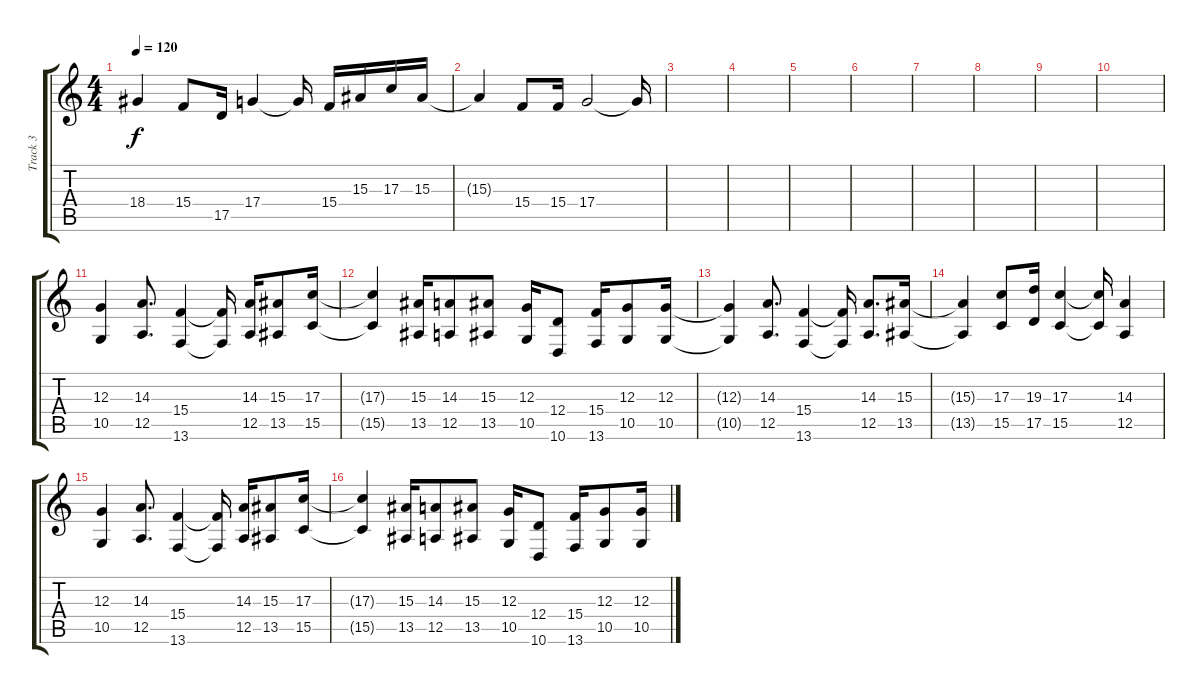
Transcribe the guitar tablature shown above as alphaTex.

\track ("Track 3" "Track 3") {instrument drawbarorgan}
\staff {score tabs}
\tuning (E4 B3 G3 D3 A2 E2) {hide}
\ts (4 4)
\tempo 120
\clef g2
\ks c
18.4.4{dy f instrument clarinet} 15.4.8 17.5.16 17.4.4 17.4{t}.16 15.4.16 15.3.16 17.3.16 15.3.16 |
15.3{t}.4 15.4.8 15.4.16 17.4.2 17.4{t}.16 |
|
|
|
|
|
|
|
|
(12.3 10.5).4{instrument drawbarorgan} (14.3 12.5).8{d} (15.4 13.6).4 (15.4{t} 13.6{t}).16 (14.3 12.5).16 (15.3 13.5).8 (17.3 15.5).16 |
(17.3{t} 15.5{t}).4 (15.3 13.5).16 (14.3 12.5).8 (15.3 13.5).8 (12.3 10.5).16 (12.4 10.6).8 (15.4 13.6).16 (12.3 10.5).8 (12.3 10.5).16 |
(12.3{t} 10.5{t}).4 (14.3 12.5).8{d} (15.4 13.6).4 (15.4{t} 13.6{t}).16 (14.3 12.5).8{d} (15.3 13.5).16 |
(15.3{t} 13.5{t}).4 (17.3 15.5).8 (19.3 17.5).16 (17.3 15.5).4 (17.3{t} 15.5{t}).16 (14.3 12.5).4 |
(12.3 10.5).4 (14.3 12.5).8{d} (15.4 13.6).4 (15.4{t} 13.6{t}).16 (14.3 12.5).16 (15.3 13.5).8 (17.3 15.5).16 |
(17.3{t} 15.5{t}).4 (15.3 13.5).16 (14.3 12.5).8 (15.3 13.5).8 (12.3 10.5).16 (12.4 10.6).8 (15.4 13.6).16 (12.3 10.5).8 (12.3 10.5).16
